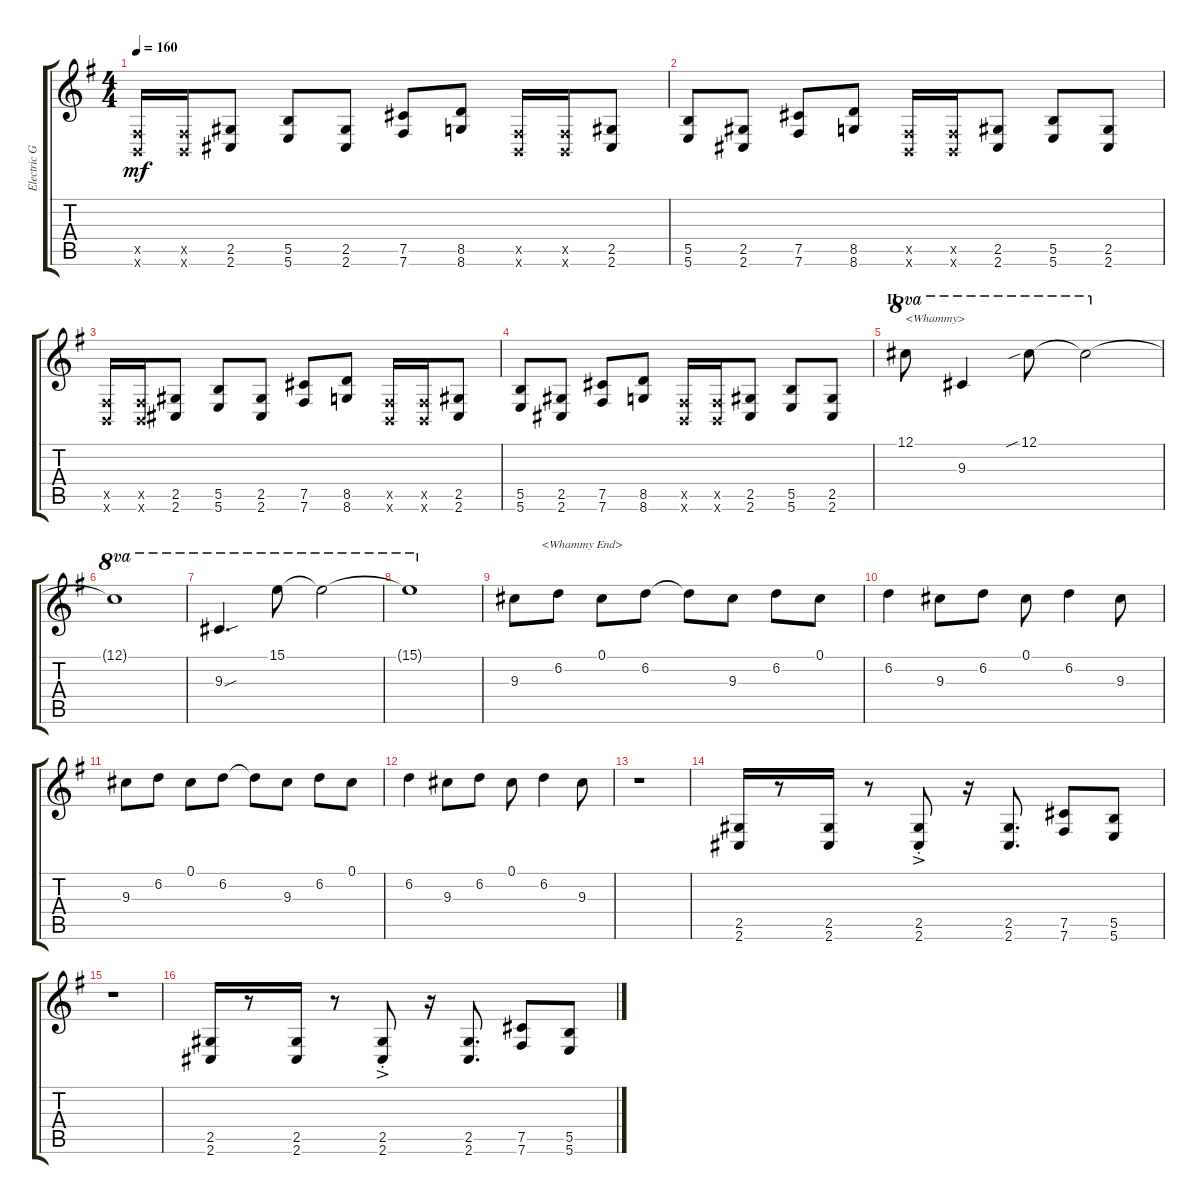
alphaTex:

\track ("Electric Guitar II <麗>" "Electric G") {instrument distortionguitar}
\staff {score tabs}
\tuning (Db4 Ab3 E3 B2 Gb2 B1) {hide}
\ts (4 4)
\tempo 160
\clef g2
\ks g
(0.5{x} 0.6{x}).16{dy mf} (0.5{x} 0.6{x}).16 (2.5 2.6).8 (5.5 5.6).8 (2.5 2.6).8 (7.5 7.6).8 (8.5 8.6).8 (0.5{x} 0.6{x}).16 (0.5{x} 0.6{x}).16 (2.5 2.6).8 |
(5.5 5.6).8 (2.5 2.6).8 (7.5 7.6).8 (8.5 8.6).8 (0.5{x} 0.6{x}).16 (0.5{x} 0.6{x}).16 (2.5 2.6).8 (5.5 5.6).8 (2.5 2.6).8 |
(0.5{x} 0.6{x}).16 (0.5{x} 0.6{x}).16 (2.5 2.6).8 (5.5 5.6).8 (2.5 2.6).8 (7.5 7.6).8 (8.5 8.6).8 (0.5{x} 0.6{x}).16 (0.5{x} 0.6{x}).16 (2.5 2.6).8 |
(5.5 5.6).8 (2.5 2.6).8 (7.5 7.6).8 (8.5 8.6).8 (0.5{x} 0.6{x}).16 (0.5{x} 0.6{x}).16 (2.5 2.6).8 (5.5 5.6).8 (2.5 2.6).8 |
\section ("" "II")
12.1.8{ot 8va txt "<Whammy>"} 9.3.4{ot 8va} 12.1{sib}.8{ot 8va} 12.1{t}.2{ot 8va} |
12.1{t}.1{ot 8va} |
9.3{sou}.4{d ot 8va} 15.1.8{ot 8va} 15.1{t}.2{ot 8va} |
15.1{t}.1{ot 8va txt "                                            <Whammy End>"} |
9.3.8 6.2.8 0.1.8 6.2.8 6.2{t}.8 9.3.8 6.2.8 0.1.8 |
6.2.4 9.3.8 6.2.8 0.1.8 6.2.4 9.3.8 |
9.3.8 6.2.8 0.1.8 6.2.8 6.2{t}.8 9.3.8 6.2.8 0.1.8 |
6.2.4 9.3.8 6.2.8 0.1.8 6.2.4 9.3.8 |
\section ("" "")
r.1 |
(2.5 2.6).16 r.8 (2.5 2.6).16 r.8 (2.5{ac st} 2.6{ac st}).8 r.16 (2.5 2.6).8{d} (7.5 7.6).8 (5.5 5.6).8 |
r.1 |
(2.5 2.6).16 r.8 (2.5 2.6).16 r.8 (2.5{ac st} 2.6{ac st}).8 r.16 (2.5 2.6).8{d} (7.5 7.6).8 (5.5 5.6).8
